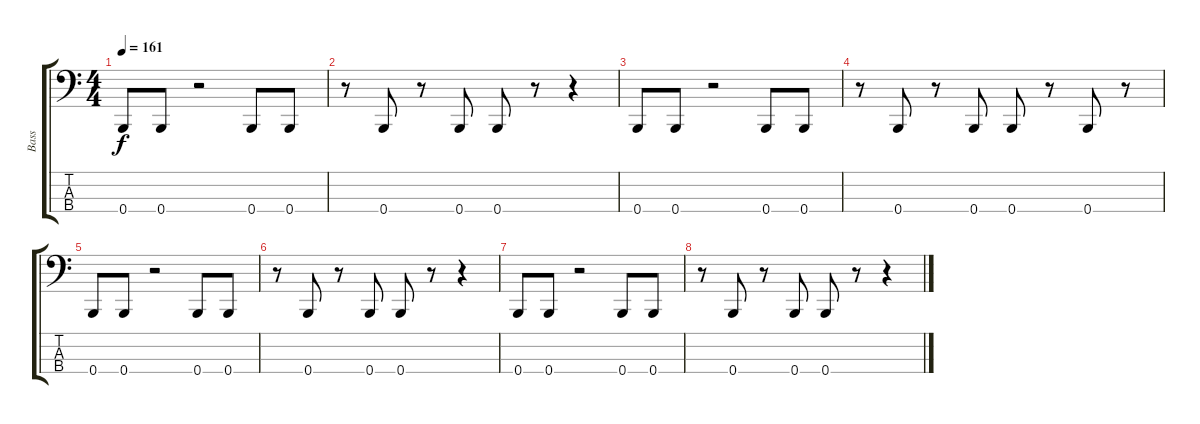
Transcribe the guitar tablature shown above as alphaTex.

\track ("Bass" "Bass") {instrument electricbasspick}
\staff {score tabs}
\tuning (E2 B1 Gb1 B0) {hide}
\ts (4 4)
\tempo 161
\clef f4
\ks c
0.4.8{dy f} 0.4.8 r.2 0.4.8 0.4.8 |
r.8 0.4.8 r.8 0.4.8 0.4.8 r.8 r.4 |
0.4.8 0.4.8 r.2 0.4.8 0.4.8 |
r.8 0.4.8 r.8 0.4.8 0.4.8 r.8 0.4.8 r.8 |
0.4.8 0.4.8 r.2 0.4.8 0.4.8 |
r.8 0.4.8 r.8 0.4.8 0.4.8 r.8 r.4 |
0.4.8 0.4.8 r.2 0.4.8 0.4.8 |
r.8 0.4.8 r.8 0.4.8 0.4.8 r.8 r.4
